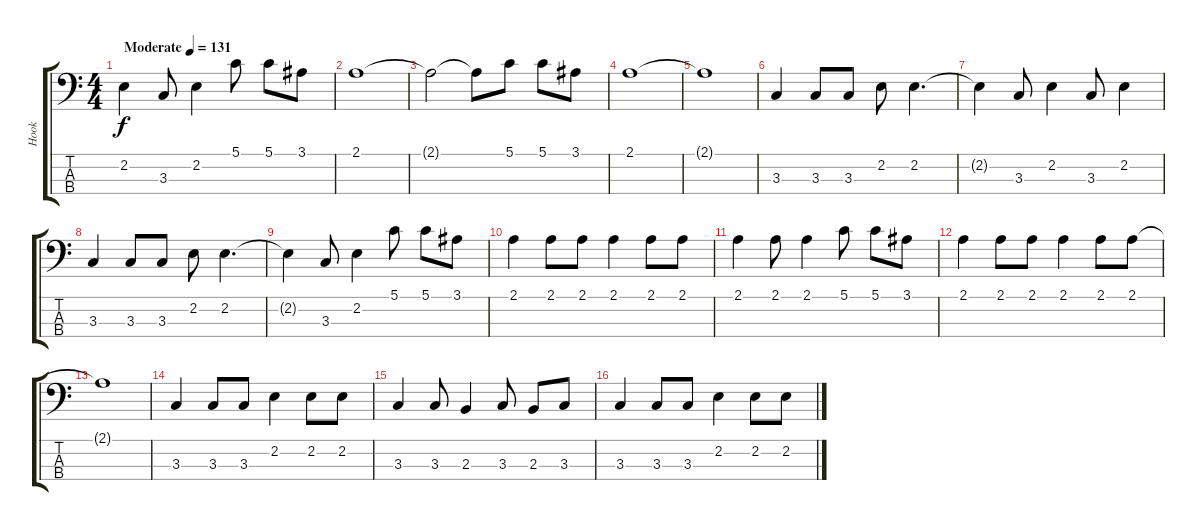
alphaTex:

\track ("Hook" "Hook") {instrument electricbassfinger}
\staff {score tabs}
\tuning (G2 D2 A1 E1) {hide}
\ts (4 4)
\tempo (131 "Moderate")
\clef f4
\ks c
2.2.4{dy f volume 4 instrument electricbassfinger} 3.3.8 2.2.4 5.1.8 5.1.8 3.1.8 |
2.1.1{volume 7} |
2.1{t}.2{volume 10} 2.1{t}.8 5.1.8 5.1.8 3.1.8 |
2.1.1{volume 13} |
2.1{t}.1 |
3.3.4 3.3.8 3.3.8 2.2.8 2.2.4{d} |
2.2{t}.4 3.3.8 2.2.4 3.3.8 2.2.4 |
3.3.4 3.3.8 3.3.8 2.2.8 2.2.4{d} |
2.2{t}.4 3.3.8 2.2.4 5.1.8 5.1.8 3.1.8 |
2.1.4 2.1.8 2.1.8 2.1.4 2.1.8 2.1.8 |
2.1.4 2.1.8 2.1.4 5.1.8 5.1.8 3.1.8 |
2.1.4 2.1.8 2.1.8 2.1.4 2.1.8 2.1.8 |
2.1{t}.1 |
3.3.4 3.3.8 3.3.8 2.2.4 2.2.8 2.2.8 |
3.3.4 3.3.8 2.3.4 3.3.8 2.3.8 3.3.8 |
3.3.4 3.3.8 3.3.8 2.2.4 2.2.8 2.2.8
